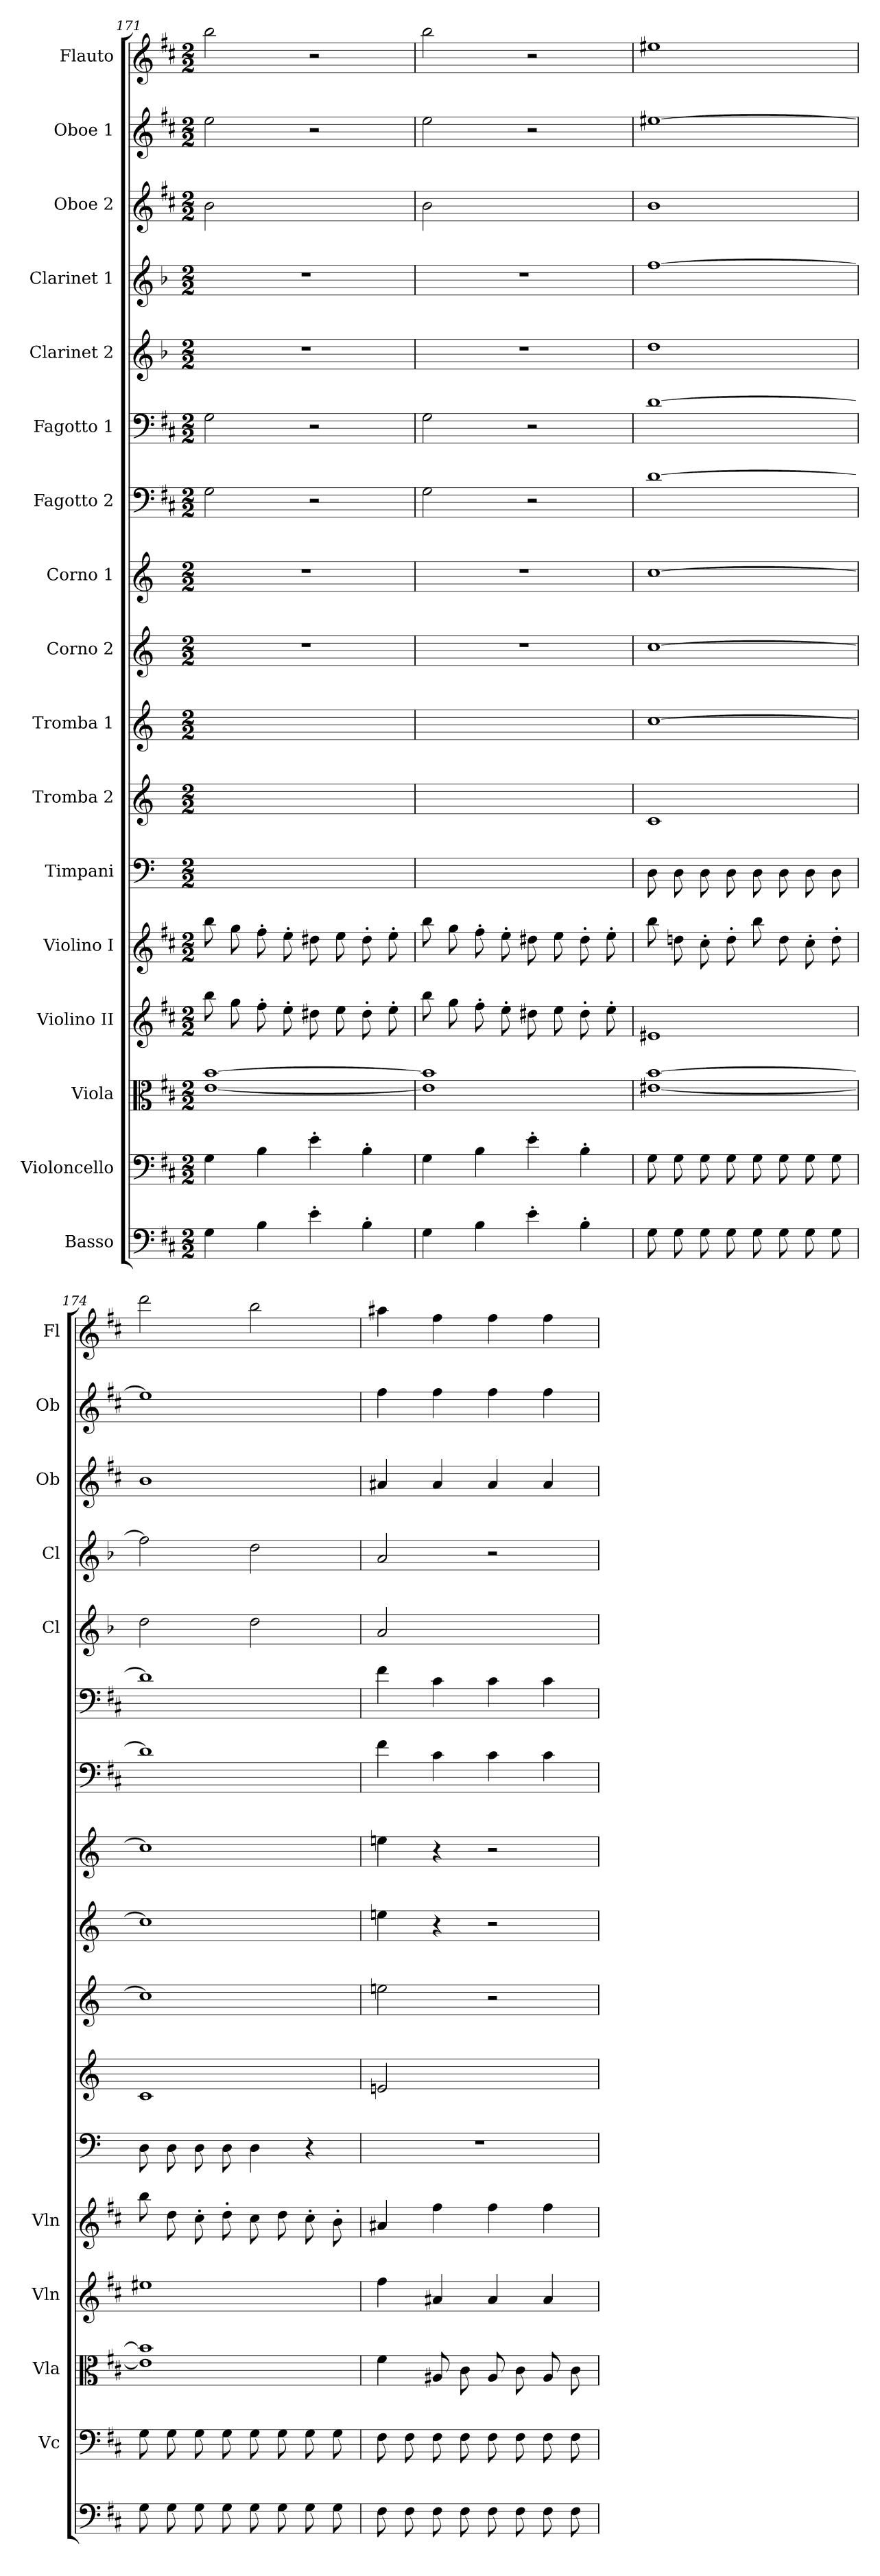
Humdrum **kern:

**kern	**kern	**kern	**kern	**kern	**kern	**kern	**kern	**kern	**kern	**kern	**kern	**kern	**kern	**kern	**kern	**kern
*part17	*part16	*part15	*part14	*part13	*part12	*part11	*part10	*part9	*part8	*part7	*part6	*part5	*part4	*part3	*part2	*part1
*staff17	*staff16	*staff15	*staff14	*staff13	*staff12	*staff11	*staff10	*staff9	*staff8	*staff7	*staff6	*staff5	*staff4	*staff3	*staff2	*staff1
*I"Basso	*I"Violoncello	*I"Viola	*I"Violino II	*I"Violino I	*I"Timpani	*I"Tromba 2	*I"Tromba 1	*I"Corno 2	*I"Corno 1	*I"Fagotto 2	*I"Fagotto 1	*I"Clarinet 2	*I"Clarinet 1	*I"Oboe 2	*I"Oboe 1	*I"Flauto
*	*I'Vc	*I'Vla	*I'Vln	*I'Vln	*	*	*	*	*	*	*	*I'Cl	*I'Cl	*I'Ob	*I'Ob	*I'Fl
*clefF4	*clefF4	*clefC3	*clefG2	*clefG2	*clefF4	*clefG2	*clefG2	*clefG2	*clefG2	*clefF4	*clefF4	*clefG2	*clefG2	*clefG2	*clefG2	*clefG2
*ITrd7c12	*	*	*	*	*	*ITrd-1c-2	*ITrd-1c-2	*ITrd6c10	*ITrd6c10	*	*	*ITrd2c3	*ITrd2c3	*	*	*
*k[f#c#]	*k[f#c#]	*k[f#c#]	*k[f#c#]	*k[f#c#]	*	*	*	*	*	*k[f#c#]	*k[f#c#]	*k[f#c#]	*k[f#c#]	*k[f#c#]	*k[f#c#]	*k[f#c#]
*M2/2	*M2/2	*M2/2	*M2/2	*M2/2	*M2/2	*M2/2	*M2/2	*M2/2	*M2/2	*M2/2	*M2/2	*M2/2	*M2/2	*M2/2	*M2/2	*M2/2
=171	=171	=171	=171	=171	=171	=171	=171	=171	=171	=171	=171	=171	=171	=171	=171	=171
4GG	4G	[1e [1b	8bb	8bb	1ryy	1ryy	1ryy	1r	1r	2G	2G	1r	1r	2b	2ee	2bb
.	.	.	8gg	8gg	.	.	.	.	.	.	.	.	.	.	.	.
4BB	4B	.	8ff#'	8ff#'	.	.	.	.	.	.	.	.	.	.	.	.
.	.	.	8ee'	8ee'	.	.	.	.	.	.	.	.	.	.	.	.
4E'	4e'	.	8dd#X	8dd#X	.	.	.	.	.	2r	2r	.	.	2ryy	2r	2r
.	.	.	8ee	8ee	.	.	.	.	.	.	.	.	.	.	.	.
4BB'	4B'	.	8dd#'	8dd#'	.	.	.	.	.	.	.	.	.	.	.	.
.	.	.	8ee'	8ee'	.	.	.	.	.	.	.	.	.	.	.	.
=172	=172	=172	=172	=172	=172	=172	=172	=172	=172	=172	=172	=172	=172	=172	=172	=172
4GG	4G	1e] 1b]	8bb	8bb	1ryy	1ryy	1ryy	1r	1r	2G	2G	1r	1r	2b	2ee	2bb
.	.	.	8gg	8gg	.	.	.	.	.	.	.	.	.	.	.	.
4BB	4B	.	8ff#'	8ff#'	.	.	.	.	.	.	.	.	.	.	.	.
.	.	.	8ee'	8ee'	.	.	.	.	.	.	.	.	.	.	.	.
4E'	4e'	.	8dd#X	8dd#X	.	.	.	.	.	2r	2r	.	.	2ryy	2r	2r
.	.	.	8ee	8ee	.	.	.	.	.	.	.	.	.	.	.	.
4BB'	4B'	.	8dd#'	8dd#'	.	.	.	.	.	.	.	.	.	.	.	.
.	.	.	8ee'	8ee'	.	.	.	.	.	.	.	.	.	.	.	.
=173	=173	=173	=173	=173	=173	=173	=173	=173	=173	=173	=173	=173	=173	=173	=173	=173
8GG	8G	[1e#X [1b	1e#X	8bb	8D	1d	[1dd	[1d	[1d	[1d	[1d	1b	[1dd	1b	[1ee#X	1ee#X
8GG	8G	.	.	8ddn	8D	.	.	.	.	.	.	.	.	.	.	.
8GG	8G	.	.	8cc#'	8D	.	.	.	.	.	.	.	.	.	.	.
8GG	8G	.	.	8dd'	8D	.	.	.	.	.	.	.	.	.	.	.
8GG	8G	.	.	8bb	8D	.	.	.	.	.	.	.	.	.	.	.
8GG	8G	.	.	8dd	8D	.	.	.	.	.	.	.	.	.	.	.
8GG	8G	.	.	8cc#'	8D	.	.	.	.	.	.	.	.	.	.	.
8GG	8G	.	.	8dd'	8D	.	.	.	.	.	.	.	.	.	.	.
=174	=174	=174	=174	=174	=174	=174	=174	=174	=174	=174	=174	=174	=174	=174	=174	=174
8GG	8G	1e#] 1b]	1ee#X	8bb	8D	1d	1dd]	1d]	1d]	1d]	1d]	2b	2dd]	1b	1ee#]	2ddd
8GG	8G	.	.	8dd	8D	.	.	.	.	.	.	.	.	.	.	.
8GG	8G	.	.	8cc#'	8D	.	.	.	.	.	.	.	.	.	.	.
8GG	8G	.	.	8dd'	8D	.	.	.	.	.	.	.	.	.	.	.
8GG	8G	.	.	8cc#	4D	.	.	.	.	.	.	2b	2b	.	.	2bb
8GG	8G	.	.	8dd	.	.	.	.	.	.	.	.	.	.	.	.
8GG	8G	.	.	8cc#'	4r	.	.	.	.	.	.	.	.	.	.	.
8GG	8G	.	.	8b'	.	.	.	.	.	.	.	.	.	.	.	.
=175	=175	=175	=175	=175	=175	=175	=175	=175	=175	=175	=175	=175	=175	=175	=175	=175
8FF#	8F#	4f#	4ff#	4a#X	1r	2f#X	2ff#X	4f#X	4f#X	4f#	4f#	2f#	2f#	4a#X	4ff#	4aa#X
8FF#	8F#	.	.	.	.	.	.	.	.	.	.	.	.	.	.	.
8FF#	8F#	8A#X	4a#X	4ff#	.	.	.	4r	4r	4c#	4c#	.	.	4a#	4ff#	4ff#
8FF#	8F#	8c#	.	.	.	.	.	.	.	.	.	.	.	.	.	.
8FF#	8F#	8A#	4a#	4ff#	.	2ryy	2r	2r	2r	4c#	4c#	2ryy	2r	4a#	4ff#	4ff#
8FF#	8F#	8c#	.	.	.	.	.	.	.	.	.	.	.	.	.	.
8FF#	8F#	8A#	4a#	4ff#	.	.	.	.	.	4c#	4c#	.	.	4a#	4ff#	4ff#
8FF#	8F#	8c#	.	.	.	.	.	.	.	.	.	.	.	.	.	.
=	=	=	=	=	=	=	=	=	=	=	=	=	=	=	=	=
*-	*-	*-	*-	*-	*-	*-	*-	*-	*-	*-	*-	*-	*-	*-	*-	*-
